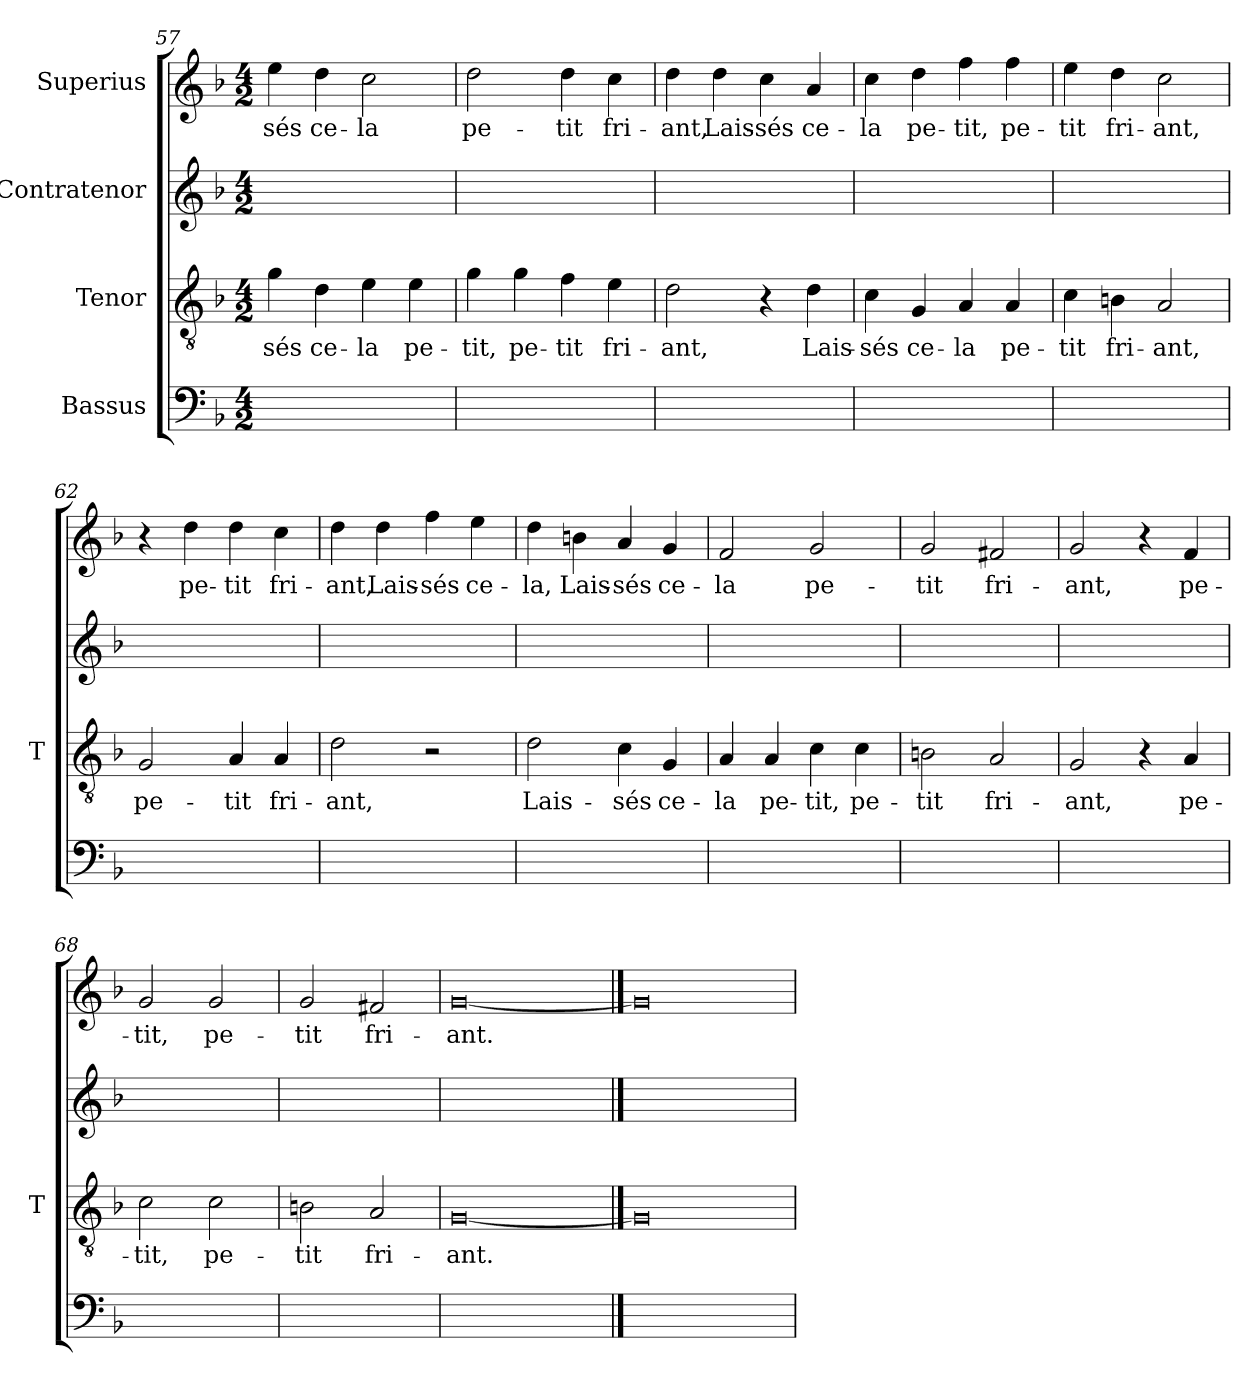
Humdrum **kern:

**kern	**kern	**text	**kern	**kern	**text
*part4	*part3	*part3	*part2	*part1	*part1
*staff4	*staff3	*staff3	*staff2	*staff1	*staff1
*I"Bassus	*I"Tenor	*	*I"Contratenor	*I"Superius	*
*	*I'T	*	*	*	*
*clefF4	*clefGv2	*	*clefG2	*clefG2	*
*k[b-]	*k[b-]	*	*k[b-]	*k[b-]	*
*M4/2	*M4/2	*	*M4/2	*M4/2	*
=57	=57	=57	=57	=57	=57
1ryy	4g	-sés	1ryy	4ee	-sés
.	4d	ce-	.	4dd	ce-
.	4e	-la	.	2cc	-la
.	4e	pe-	.	.	.
=58	=58	=58	=58	=58	=58
1ryy	4g	-tit,	1ryy	2dd	pe-
.	4g	pe-	.	.	.
.	4f	-tit	.	4dd	-tit
.	4e	fri-	.	4cc	fri-
=59	=59	=59	=59	=59	=59
1ryy	2d	-ant,	1ryy	4dd	-ant,
.	.	.	.	4dd	Lais-
.	4r	.	.	4cc	-sés
.	4d	Lais-	.	4a	ce-
=60	=60	=60	=60	=60	=60
1ryy	4c	-sés	1ryy	4cc	-la
.	4G	ce-	.	4dd	pe-
.	4A	-la	.	4ff	-tit,
.	4A	pe-	.	4ff	pe-
=61	=61	=61	=61	=61	=61
1ryy	4c	-tit	1ryy	4ee	-tit
.	4Bn	fri-	.	4dd	fri-
.	2A	-ant,	.	2cc	-ant,
=62	=62	=62	=62	=62	=62
1ryy	2G	pe-	1ryy	4r	.
.	.	.	.	4dd	pe-
.	4A	-tit	.	4dd	-tit
.	4A	fri-	.	4cc	fri-
=63	=63	=63	=63	=63	=63
1ryy	2d	-ant,	1ryy	4dd	-ant,
.	.	.	.	4dd	Lais-
.	2r	.	.	4ff	-sés
.	.	.	.	4ee	ce-
=64	=64	=64	=64	=64	=64
1ryy	2d	Lais-	1ryy	4dd	-la,
.	.	.	.	4b	Lais-
.	4c	-sés	.	4a	-sés
.	4G	ce-	.	4g	ce-
=65	=65	=65	=65	=65	=65
1ryy	4A	-la	1ryy	2f	-la
.	4A	pe-	.	.	.
.	4c	-tit,	.	2g	pe-
.	4c	pe-	.	.	.
=66	=66	=66	=66	=66	=66
1ryy	2Bn	-tit	1ryy	2g	-tit
.	2A	fri-	.	2f#X	fri-
=67	=67	=67	=67	=67	=67
1ryy	2G	-ant,	1ryy	2g	-ant,
.	4r	.	.	4r	.
.	4A	pe-	.	4f	pe-
=68	=68	=68	=68	=68	=68
1ryy	2c	-tit,	1ryy	2g	-tit,
.	2c	pe-	.	2g	pe-
=69	=69	=69	=69	=69	=69
1ryy	2Bn	-tit	1ryy	2g	-tit
.	2A	fri-	.	2f#X	fri-
=70	=70	=70	=70	=70	=70
0ryy	[0G	-ant.	0ryy	[0g	-ant.
==71	==71	==71	==71	==71	==71
0ryy	0G]	.	0ryy	0g]	.
=	=	=	=	=	=
*-	*-	*-	*-	*-	*-
